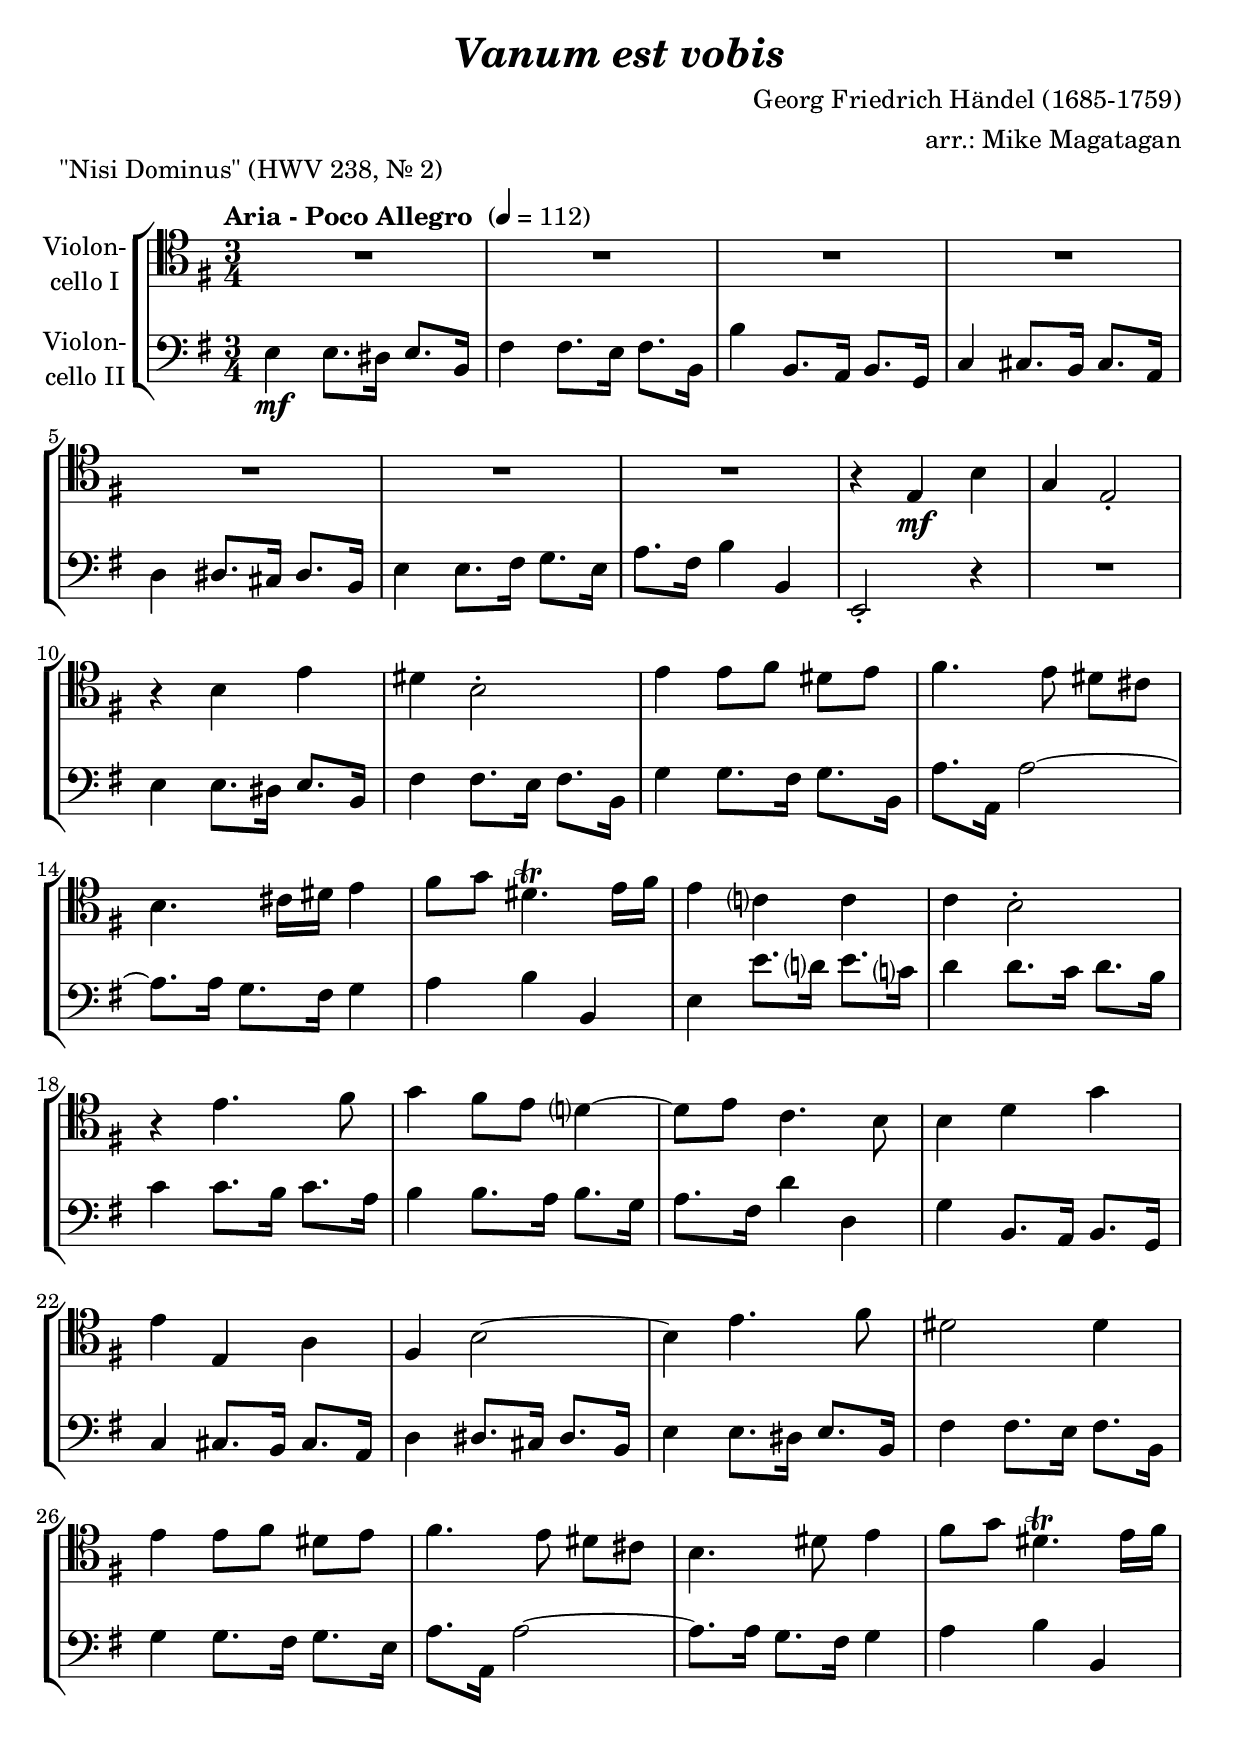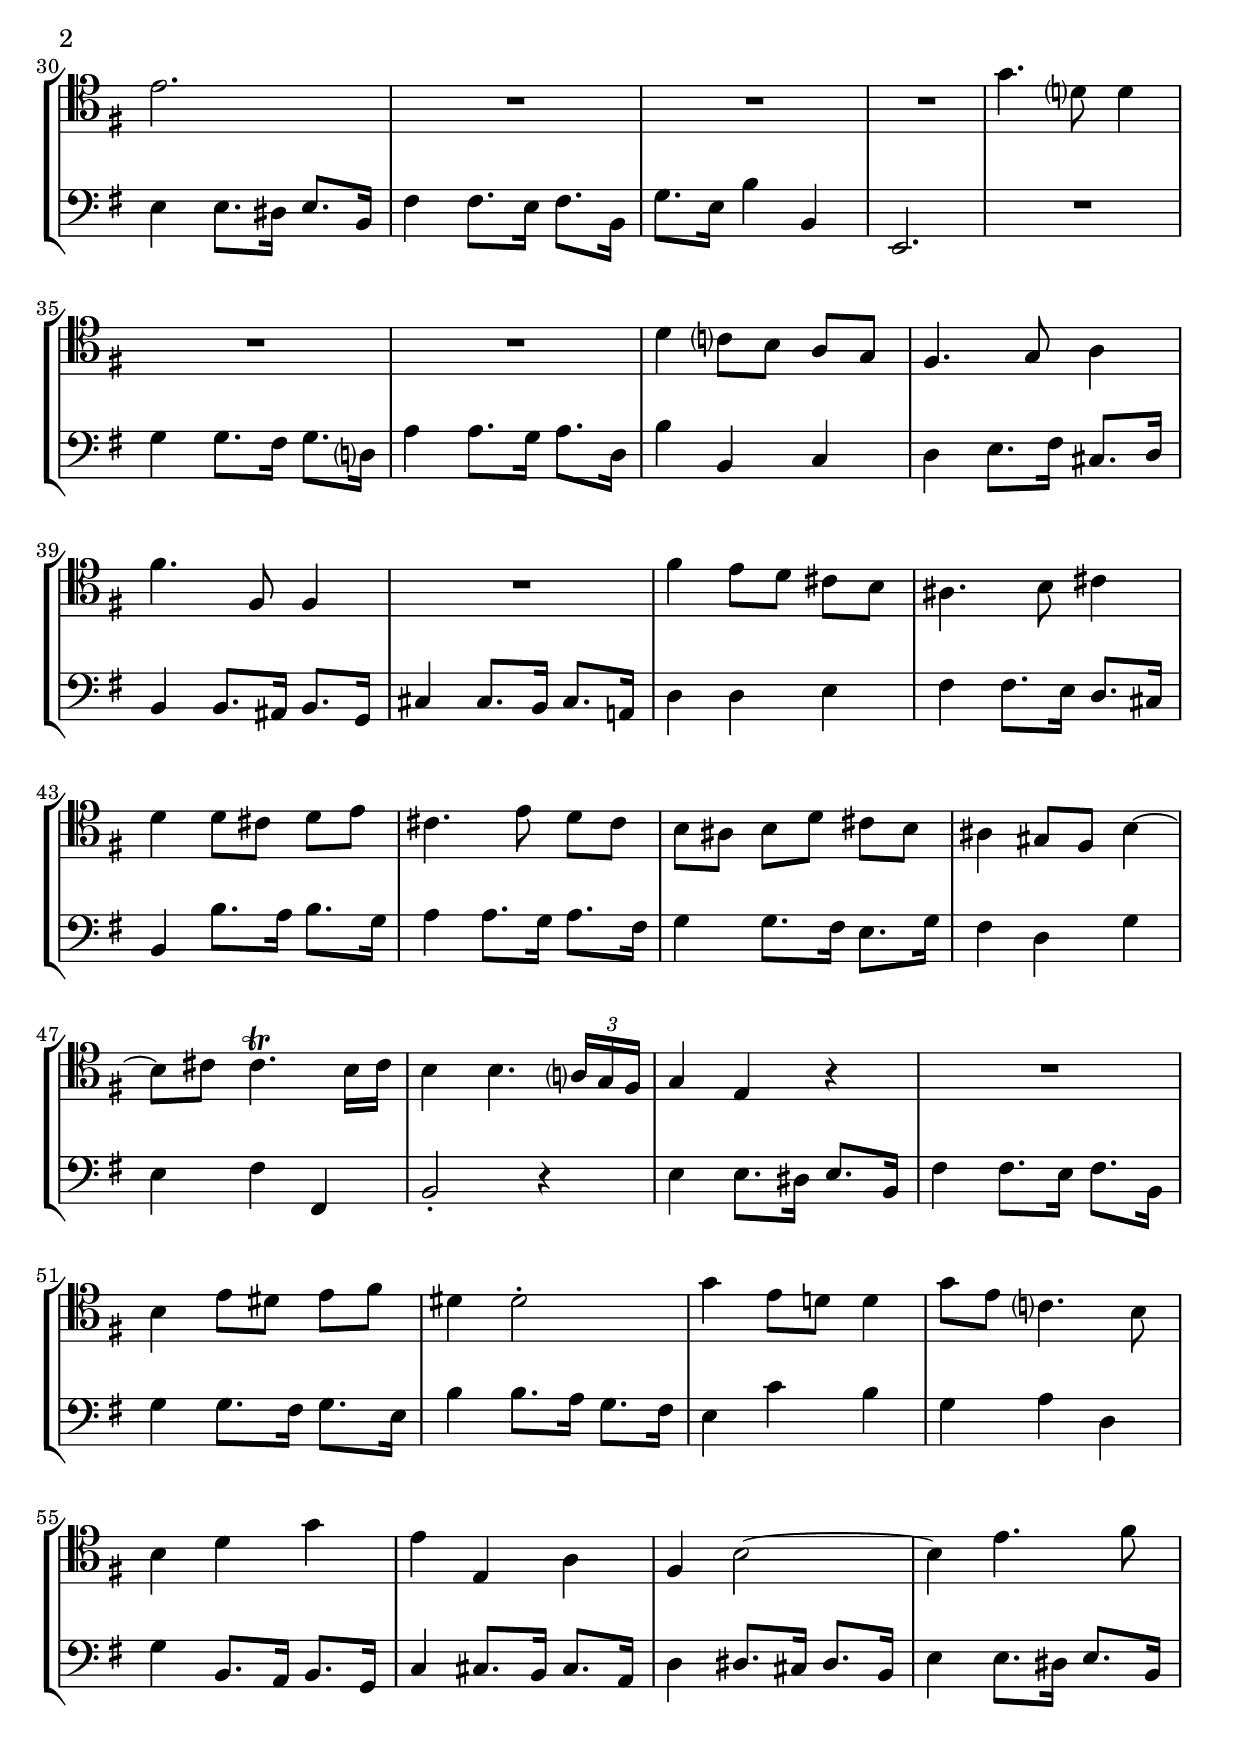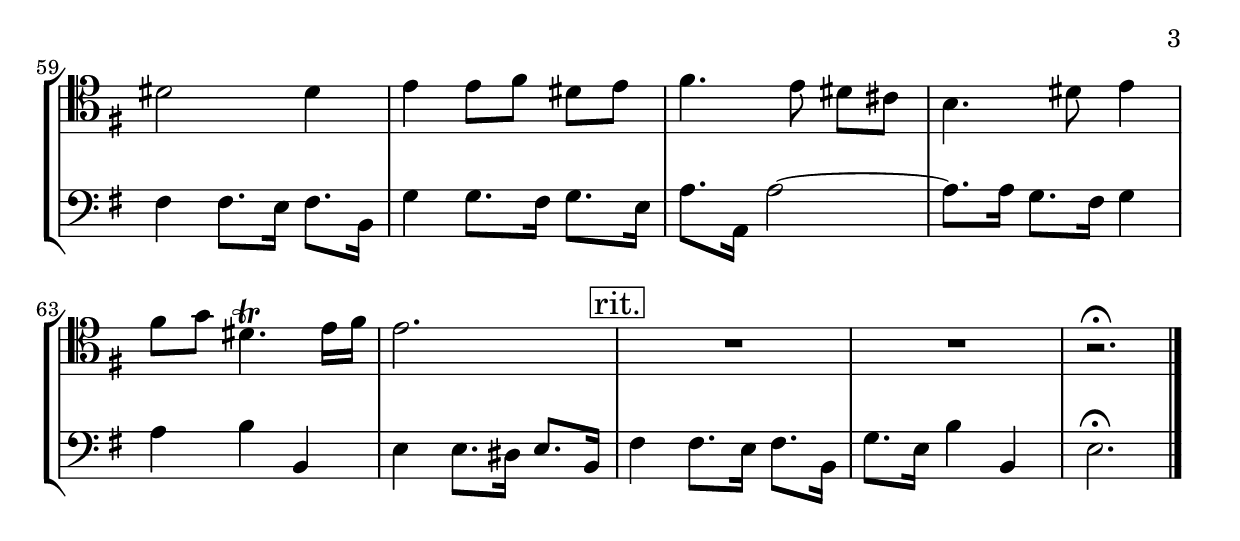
\version "2.18.2"
\include "deutsch.ly"
  
#(set-global-staff-size 22.35)

\header {
  title     = \markup \bold \italic "Vanum est vobis"
  composer  = "Georg Friedrich Händel (1685-1759)"
  arranger  = "arr.: Mike Magatagan"
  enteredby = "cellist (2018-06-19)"
  piece     = "\"Nisi Dominus\" (HWV 238, Nr. 2)"
}

voiceconsts = {
  \key g \major
  \time 3/4
  \clef "bass"
%  \numericTimeSignature
  \compressFullBarRests
  % Set default beaming for all staves
  \set Timing.beamExceptions = #'()
  \set Timing.baseMoment     = #(ly:make-moment 1 4)
  \set Timing.beatStructure  = #'(1 1 1)
  \tempo "Aria - Poco Allegro " 4=112
}

micl = "clarinet"
mifl = "flute"
miob = "oboe"
mifh = "french horn"
misx = "tenor sax"
mist = "string ensemble 1"
miba = "cello"

rit = \mark \markup \box "rit."

va = \relative c {
  \voiceconsts
  \clef "tenor"
  
  R2.*7
  r4 e\mf h'
  g e2-.
  r4 h' e
  dis h2-.
  e4 e8 fis dis e
  fis4. e8 dis cis
  h4. cis16 dis e4

  fis8 g dis4.\trill e16 fis
  e4 c? c
  c h2-.
  r4 e4. fis8
  g4 fis8 e d?4~
  d8 e c4. h8
  h4 d g
  e e, a

  fis h2~
  h4 e4. fis8
  dis2 dis4
  e e8 fis dis e
  fis4. e8 dis cis
  h4. dis8 e4
  fis8 g dis4.\trill e16 fis
  e2.

  R2.*3
  g4. d?8 d4
  R2.*2
  d4 c?8 h a g
  fis4. g8 a4
  fis'4. fis,8 fis4
  R2.
  fis'4 e8 d cis h
  ais4. h8 cis4

  d d8 cis d e
  cis4. e8 d cis
  h ais h d cis h
  ais4 gis8 fis h4~
  h8 cis cis4.\trill h16 cis
  h4 h4. \tuplet 3/2 8 { a?16 g fis }

  g4 e r
  R2.
  h'4 e8 dis e fis
  dis4 dis2-.
  g4 e8 d! d4
  g8 e c?4. h8
  h4 d g
  e e, a
  fis h2~

  h4 e4. fis8
  dis2 dis4
  e e8 fis dis e
  fis4. e8 dis cis
  h4. dis8 e4
  fis8 g dis4.\trill e16 fis
  e2. \rit
  R

  R
  r\fermata \bar "|."
}

vb = \relative c {
  \voiceconsts

  e4\mf e8. dis16 e8. h16
  fis'4 fis8. e16 fis8. h,16
  h'4 h,8. a16 h8. g16
  c4 cis8. h16 cis8. a16
  d4 dis8. cis16 dis8. h16
  
  e4 e8. fis16 g8. e16
  a8. fis16 h4 h,
  e,2-. r4
  R2.
  e'4 e8. dis16 e8. h16
  fis'4 fis8. e16 fis8. h,16
  g'4 g8. fis16 g8. h,16
  a'8. a,16 a'2~

  a8. a16 g8. fis16 g4
  a h h,
  e e'8. d?16 e8. c?16
  d4 d8. c16 d8. h16
  c4 c8. h16 c8. a16
  h4 h8. a16 h8. g16

  a8. fis16 d'4 d,
  g4 h,8. a16 h8. g16
  c4 cis8. h16 cis8. a16
  d4 dis8. cis16 dis8. h16
  e4 e8. dis16 e8. h16
  fis'4 fis8. e16 fis8. h,16
  
  g'4 g8. fis16 g8. e16
  a8. a,16 a'2~
  a8. a16 g8. fis16 g4
  a h h,
  e4 e8. dis16 e8. h16
  fis'4 fis8. e16 fis8. h,16
  g'8. e16 h'4 h,
  e,2.

  R
  g'4 g8. fis16 g8. d?16
  a'4 a8. g16 a8. d,16
  h'4 h, c
  d e8. fis16 cis8. d16
  h4 h8. ais16 h8. g16
  cis4 cis8. h16 cis8. a!16

  d4 d e
  fis fis8. e16 d8. cis16
  h4 h'8. a16 h8. g16
  a4 a8. g16 a8. fis16
  g4 g8. fis16 e8. g16
  fis4 d g
  e fis fis,
  h2-. r4
  
  e4 e8. dis16 e8. h16
  fis'4 fis8. e16 fis8. h,16
  g'4 g8. fis16 g8. e16
  h'4 h8. a16 g8. fis16
  e4 c' h
  g a d,
  g4 h,8. a16 h8. g16
  
  c4 cis8. h16 cis8. a16
  d4 dis8. cis16 dis8. h16
  e4 e8. dis16 e8. h16
  fis'4 fis8. e16 fis8. h,16
  g'4 g8. fis16 g8. e16
  a8. a,16 a'2~

  a8. a16 g8. fis16 g4
  a h h,
  e4 e8. dis16 e8. h16 \rit
  fis'4 fis8. e16 fis8. h,16
  g'8. e16 h'4 h,
  e2.\fermata \bar "|."
}


music = \new StaffGroup <<
      \new Staff {
	\set Staff.midiInstrument = \miba
	\set Staff.instrumentName = \markup \center-column { "Violon-" "cello I" }
	\transpose g g { \va }
      }

      \new Staff {
	\set Staff.midiInstrument = \miba
	\set Staff.instrumentName = \markup \center-column { "Violon-" "cello II" }
	\transpose g g { \vb }
      }
>>

\book {
  \score {
    \music
    \layout {}
  }

  \score {
    \unfoldRepeats \music

    \midi {
      \context {
        \Score
      }
    }
  }
}
